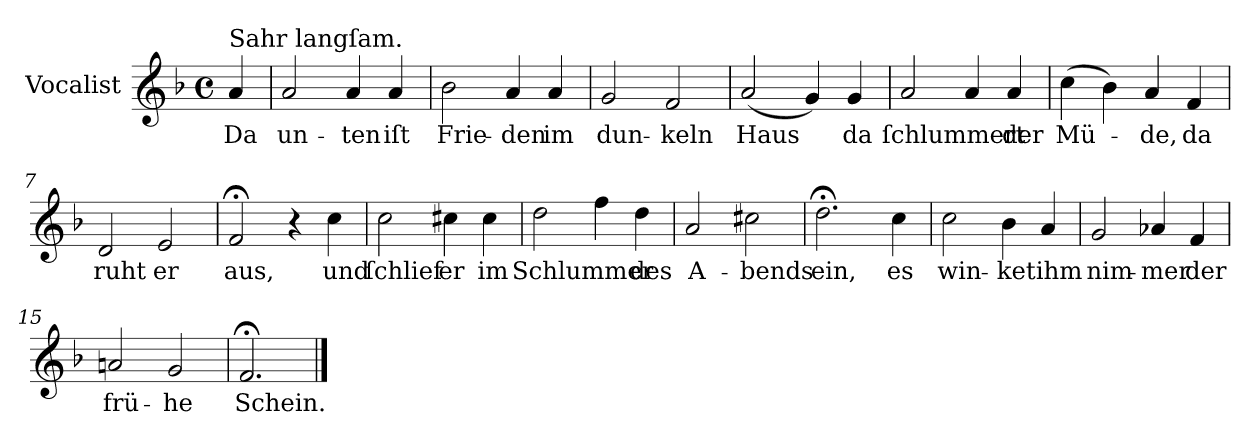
**kern	**text
*part1	*part1
*staff1	*staff1
*I"Vocalist	*
*clefG2	*
*k[b-]	*
*F:	*
*M4/4	*
*met(c)	*
=	=
!LO:TX:a:t=Sahr langſam.	!
4a	Da
=1	=1
2a	un-
4a	-ten
4a	iſt
=2	=2
2b-	Frie-
4a	-den
4a	im
=3	=3
2g	dun-
2f	-keln
=4	=4
(2a	Haus
4g)	.
4g	da
=5	=5
2a	ſchlummert
4a	.
4a	der
=6	=6
(4cc	Mü-
4b-)	.
4a	-de,
4f	da
=7	=7
2d	ruht
2e	er
=8	=8
2f;<	aus,
4r	.
4cc	und
=9	=9
2cc	ſchlief
4cc#X	er
4cc#	im
=10	=10
2dd	Schlummer
4ff	.
4dd	des
=11	=11
2a	A-
2cc#X	-bends
=12	=12
2.dd;<	ein,
4cc	es
=13	=13
2cc	win-
4b-	-ket
4a	ihm
=14	=14
2g	nim-
4a-X	-mer
4f	der
=15	=15
2an	frü-
2g	-he
=16	=16
2.f;<	Schein.
==	==
*-	*-
